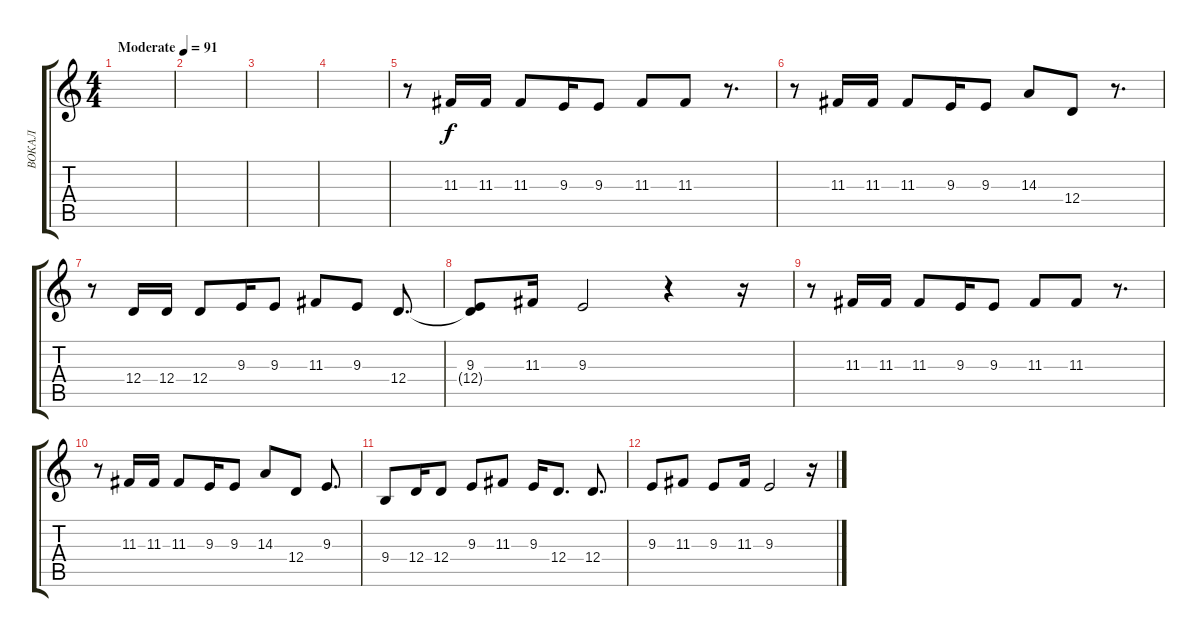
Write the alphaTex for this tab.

\track ("ВОКАЛ" "ВОКАЛ") {instrument violin}
\staff {score tabs}
\tuning (E4 B3 G3 D3 A2 E2) {hide}
\ts (4 4)
\tempo (91 "Moderate")
\clef g2
\ks c
|
|
|
|
r.8 11.3.16 11.3.16 11.3.8 9.3.16 9.3.8 11.3.8 11.3.8 r.8{d} |
r.8 11.3.16 11.3.16 11.3.8 9.3.16 9.3.8 14.3.8 12.4.8 r.8{d} |
r.8 12.4.16 12.4.16 12.4.8 9.3.16 9.3.8 11.3.8 9.3.8 12.4.8{d} |
(9.3 12.4{t}).8 11.3.16 9.3.2 r.4 r.16 |
r.8 11.3.16 11.3.16 11.3.8 9.3.16 9.3.8 11.3.8 11.3.8 r.8{d} |
r.8 11.3.16 11.3.16 11.3.8 9.3.16 9.3.8 14.3.8 12.4.8 9.3.8{d} |
9.4.8 12.4.16 12.4.8 9.3.8 11.3.8 9.3.16 12.4.8{d} 12.4.8{d} |
9.3.8 11.3.8 9.3.8 11.3.16 9.3.2 r.16
